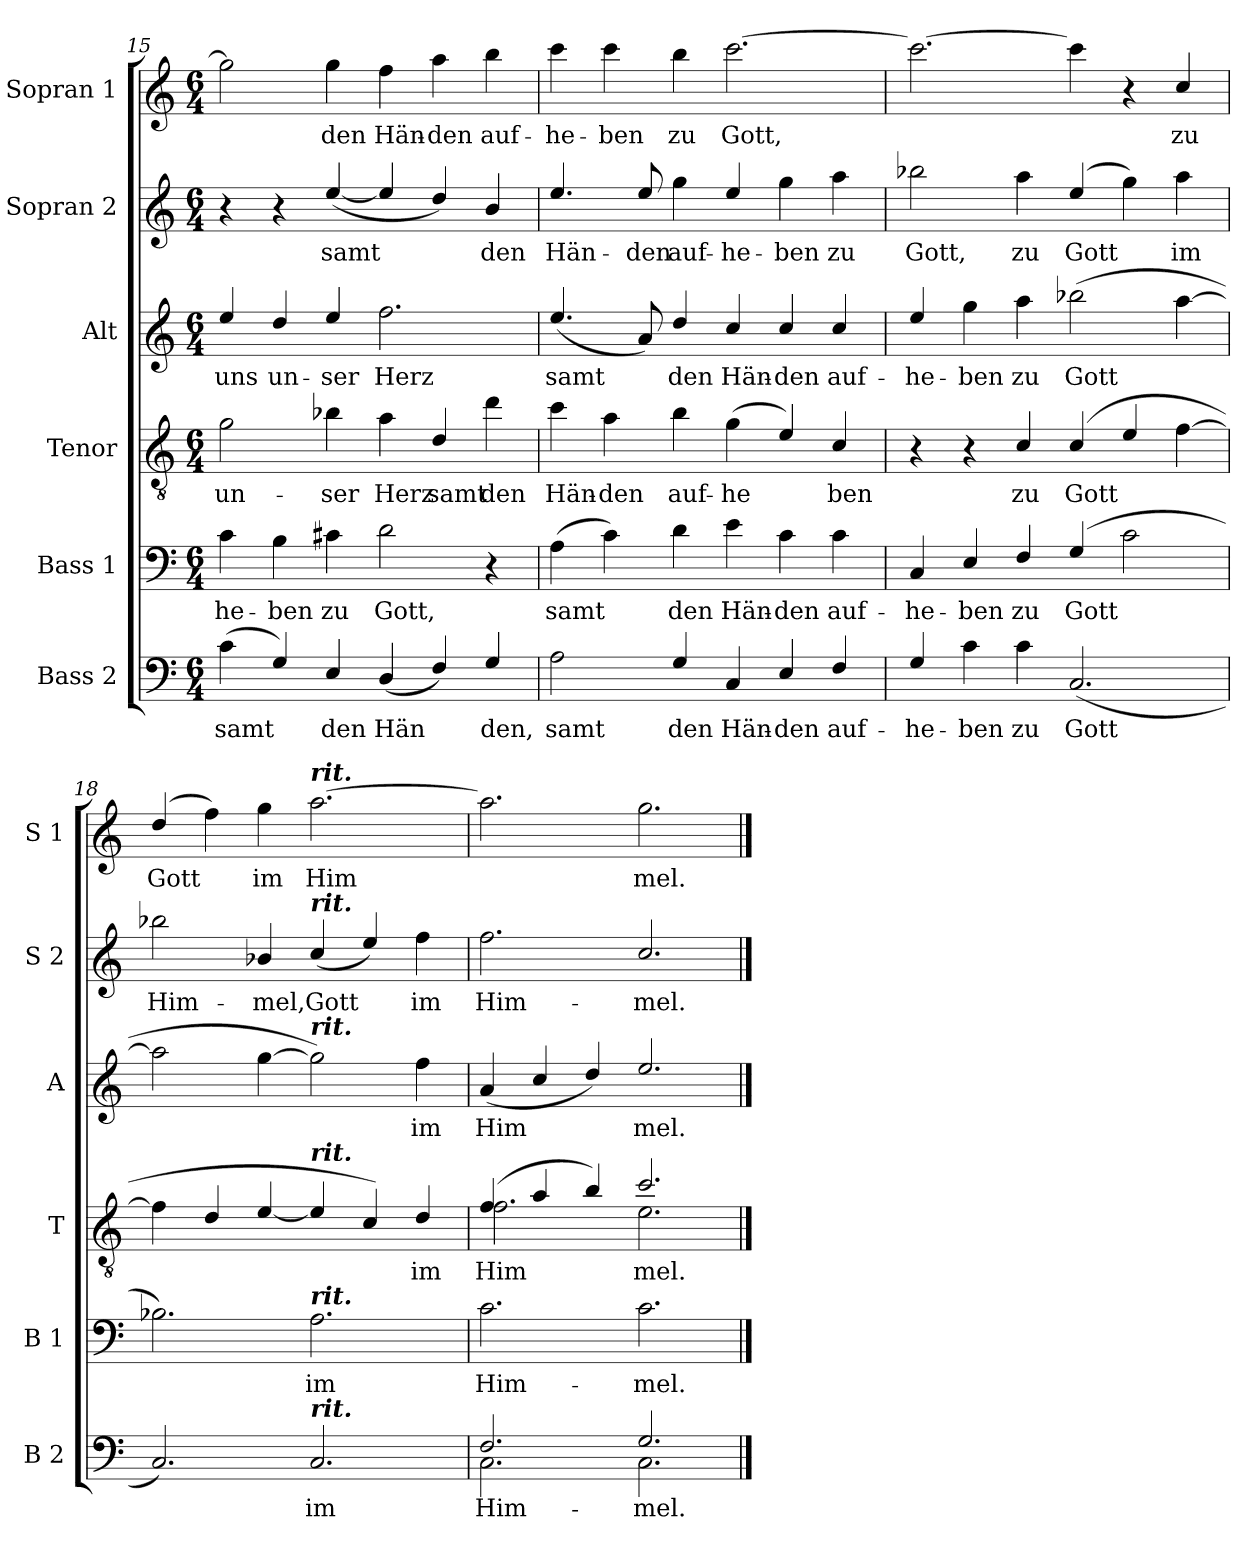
**kern	**text	**kern	**text	**kern	**text	**kern	**text	**kern	**text	**kern	**text
*part6	*part6	*part5	*part5	*part4	*part4	*part3	*part3	*part2	*part2	*part1	*part1
*staff6	*staff6	*staff5	*staff5	*staff4	*staff4	*staff3	*staff3	*staff2	*staff2	*staff1	*staff1
*I"Bass 2	*	*I"Bass 1	*	*I"Tenor	*	*I"Alt	*	*I"Sopran 2	*	*I"Sopran 1	*
*I'B 2	*	*I'B 1	*	*I'T	*	*I'A	*	*I'S 2	*	*I'S 1	*
*clefF4	*	*clefF4	*	*clefGv2	*	*clefG2	*	*clefG2	*	*clefG2	*
*ITrd4c7	*	*ITrd4c7	*	*ITrd4c7	*	*ITrd4c7	*	*ITrd4c7	*	*ITrd4c7	*
*k[b-]	*	*k[b-]	*	*k[b-]	*	*k[b-]	*	*k[b-]	*	*k[b-]	*
*M6/4	*	*M6/4	*	*M6/4	*	*M6/4	*	*M6/4	*	*M6/4	*
=15	=15	=15	=15	=15	=15	=15	=15	=15	=15	=15	=15
!	!LO:LY:b	!	!LO:LY:b	!	!LO:LY:b	!	!LO:LY:b	!	!	!	!
(4F\	samt	4F\	he-	2c\	un-	4a/	uns	4r	.	2cc\]	.
!	!	!	!LO:LY:b	!	!	!	!LO:LY:b	!	!	!	!
4C/)	.	4E\	ben	.	.	4g/	un-	4r	.	.	.
!	!LO:LY:b	!	!LO:LY:b	!	!LO:LY:b	!	!LO:LY:b	!	!LO:LY:b	!	!LO:LY:b
4AA/	den	4F#X\	zu	4e-X\	ser	4a/	ser	([4a/	samt	4cc\	den
!	!LO:LY:b	!	!LO:LY:b	!	!LO:LY:b	!	!LO:LY:b	!	!	!	!LO:LY:b
(4GG/	Hän	2G\	Gott,	4d\	Herz	2.b-\	Herz	4a/]	.	4b-\	Hän-
!	!	!	!	!	!LO:LY:b	!	!	!	!	!	!LO:LY:b
4BB-/)	.	.	.	4G/	samt	.	.	4g/)	.	4dd\	den
!	!LO:LY:b	!	!	!	!LO:LY:b	!	!	!	!LO:LY:b	!	!LO:LY:b
4C/	den,	4r	.	4g\	den	.	.	4e/	den	4ee\	auf-
!!LO:LB:g=z
=16	=16	=16	=16	=16	=16	=16	=16	=16	=16	=16	=16
!	!LO:LY:b	!	!LO:LY:b	!	!LO:LY:b	!	!LO:LY:b	!	!LO:LY:b	!	!LO:LY:b
2D\	samt	(4D\	samt	4f\	Hän-	(4.a/	samt	4.a/	Hän-	4ff\	he-
!	!	!	!	!	!LO:LY:b	!	!	!	!	!	!LO:LY:b
.	.	4F\)	.	4d\	den	.	.	.	.	4ff\	ben
!	!	!	!	!	!	!	!	!	!LO:LY:b	!	!
.	.	.	.	.	.	8d/)	.	8a/	den	.	.
!	!LO:LY:b	!	!LO:LY:b	!	!LO:LY:b	!	!LO:LY:b	!	!LO:LY:b	!	!LO:LY:b
4C/	den	4G\	den	4e\	auf-	4g/	den	4cc\	auf-	4ee\	zu
!	!LO:LY:b	!	!LO:LY:b	!	!LO:LY:b	!	!LO:LY:b	!	!LO:LY:b	!	!LO:LY:b
4FF/	Hän-	4A\	Hän-	(4c\	he	4f/	Hän-	4a/	he-	[2.ff\	Gott,
!	!LO:LY:b	!	!LO:LY:b	!	!	!	!LO:LY:b	!	!LO:LY:b	!	!
4AA/	den	4F\	den	4A/)	.	4f/	den	4cc\	ben	.	.
!	!LO:LY:b	!	!LO:LY:b	!	!LO:LY:b	!	!LO:LY:b	!	!LO:LY:b	!	!
4BB-/	auf-	4F\	auf-	4F/	ben	4f/	auf-	4dd\	zu	.	.
=17	=17	=17	=17	=17	=17	=17	=17	=17	=17	=17	=17
!	!LO:LY:b	!	!LO:LY:b	!	!	!	!LO:LY:b	!	!LO:LY:b	!	!
4C/	he-	4FF/	he-	4r	.	4a/	he-	2ee-X\	Gott,	2.ff\_	.
!	!LO:LY:b	!	!LO:LY:b	!	!	!	!LO:LY:b	!	!	!	!
4F\	ben	4AA/	ben	4r	.	4cc\	ben	.	.	.	.
!	!LO:LY:b	!	!LO:LY:b	!	!LO:LY:b	!	!LO:LY:b	!	!LO:LY:b	!	!
4F\	zu	4BB-/	zu	4F/	zu	4dd\	zu	4dd\	zu	.	.
!	!LO:LY:b	!	!LO:LY:b	!	!LO:LY:b	!	!LO:LY:b	!	!LO:LY:b	!	!
(2.FF/	Gott	(4C/	Gott	(4F/	Gott	(2ee-X\	Gott	(4a/	Gott	4ff\]	.
.	.	2F\	.	4A/	.	.	.	4cc\)	.	4r	.
!	!	!	!	!	!	!	!	!	!LO:LY:b	!	!LO:LY:b
.	.	.	.	[4B-\	.	[4dd\	.	4dd\	im	4f/	zu
=18	=18	=18	=18	=18	=18	=18	=18	=18	=18	=18	=18
!	!	!	!	!	!	!	!	!	!LO:LY:b	!	!LO:LY:b
2.FF/)	.	2.E-X\)	.	4B-\]	.	2dd\]	.	2ee-X\	Him-	(4g/	Gott
.	.	.	.	4G/	.	.	.	.	.	4b-\)	.
!	!	!	!	!	!	!	!	!	!LO:LY:b	!	!LO:LY:b
.	.	.	.	[4A/	.	[4cc\	.	4e-X/	mel,	4cc\	im
!	!	!	!	!	!	!	!	!	!	!LO:TX:a:Bi:t=rit.	!
!	!	!	!	!	!	!	!	!LO:TX:a:Bi:t=rit.	!	!	!
!	!	!	!	!	!	!LO:TX:a:Bi:t=rit.	!	!	!	!	!
!	!	!	!	!LO:TX:a:Bi:t=rit.	!	!	!	!	!	!	!
!	!	!LO:TX:a:Bi:t=rit.	!	!	!	!	!	!	!	!	!
!LO:TX:a:Bi:t=rit.	!	!	!	!	!	!	!	!	!	!	!
!	!LO:LY:b	!	!LO:LY:b	!	!	!	!	!	!LO:LY:b	!	!LO:LY:b
2.FF/	im	2.D\	im	4A/]	.	2cc\])	.	(4f/	Gott	[2.dd\	Him
.	.	.	.	4F/)	.	.	.	4a/)	.	.	.
!	!	!	!	!	!LO:LY:b	!	!LO:LY:b	!	!LO:LY:b	!	!
.	.	.	.	4G/	im	4b-\	im	4b-\	im	.	.
=19	=19	=19	=19	=19	=19	=19	=19	=19	=19	=19	=19
!	!LO:LY:b	!	!LO:LY:b	!	!LO:LY:b	!	!LO:LY:b	!	!LO:LY:b	!	!
*^	*	*	*	*^	*	*	*	*	*	*	*
2.BB-/	2.FF\	Him-	2.F\	Him-	(4B-/	2.B-\	Him	(4d/	Him	2.b-\	Him-	2.dd\]	.
.	.	.	.	.	4d/	.	.	4f/	.	.	.	.	.
.	.	.	.	.	4e/)	.	.	4g/)	.	.	.	.	.
!	!	!LO:LY:b	!	!LO:LY:b	!	!	!LO:LY:b	!	!LO:LY:b	!	!LO:LY:b	!	!LO:LY:b
2.C>/	2.FF>\	mel.	2.F>\	mel.	2.f>/	2.A>\	mel.	2.a>/	mel.	2.f>/	mel.	2.cc>\	mel.
*v	*v	*	*	*	*v	*v	*	*	*	*	*	*	*
==	==	==	==	==	==	==	==	==	==	==	==
*-	*-	*-	*-	*-	*-	*-	*-	*-	*-	*-	*-
